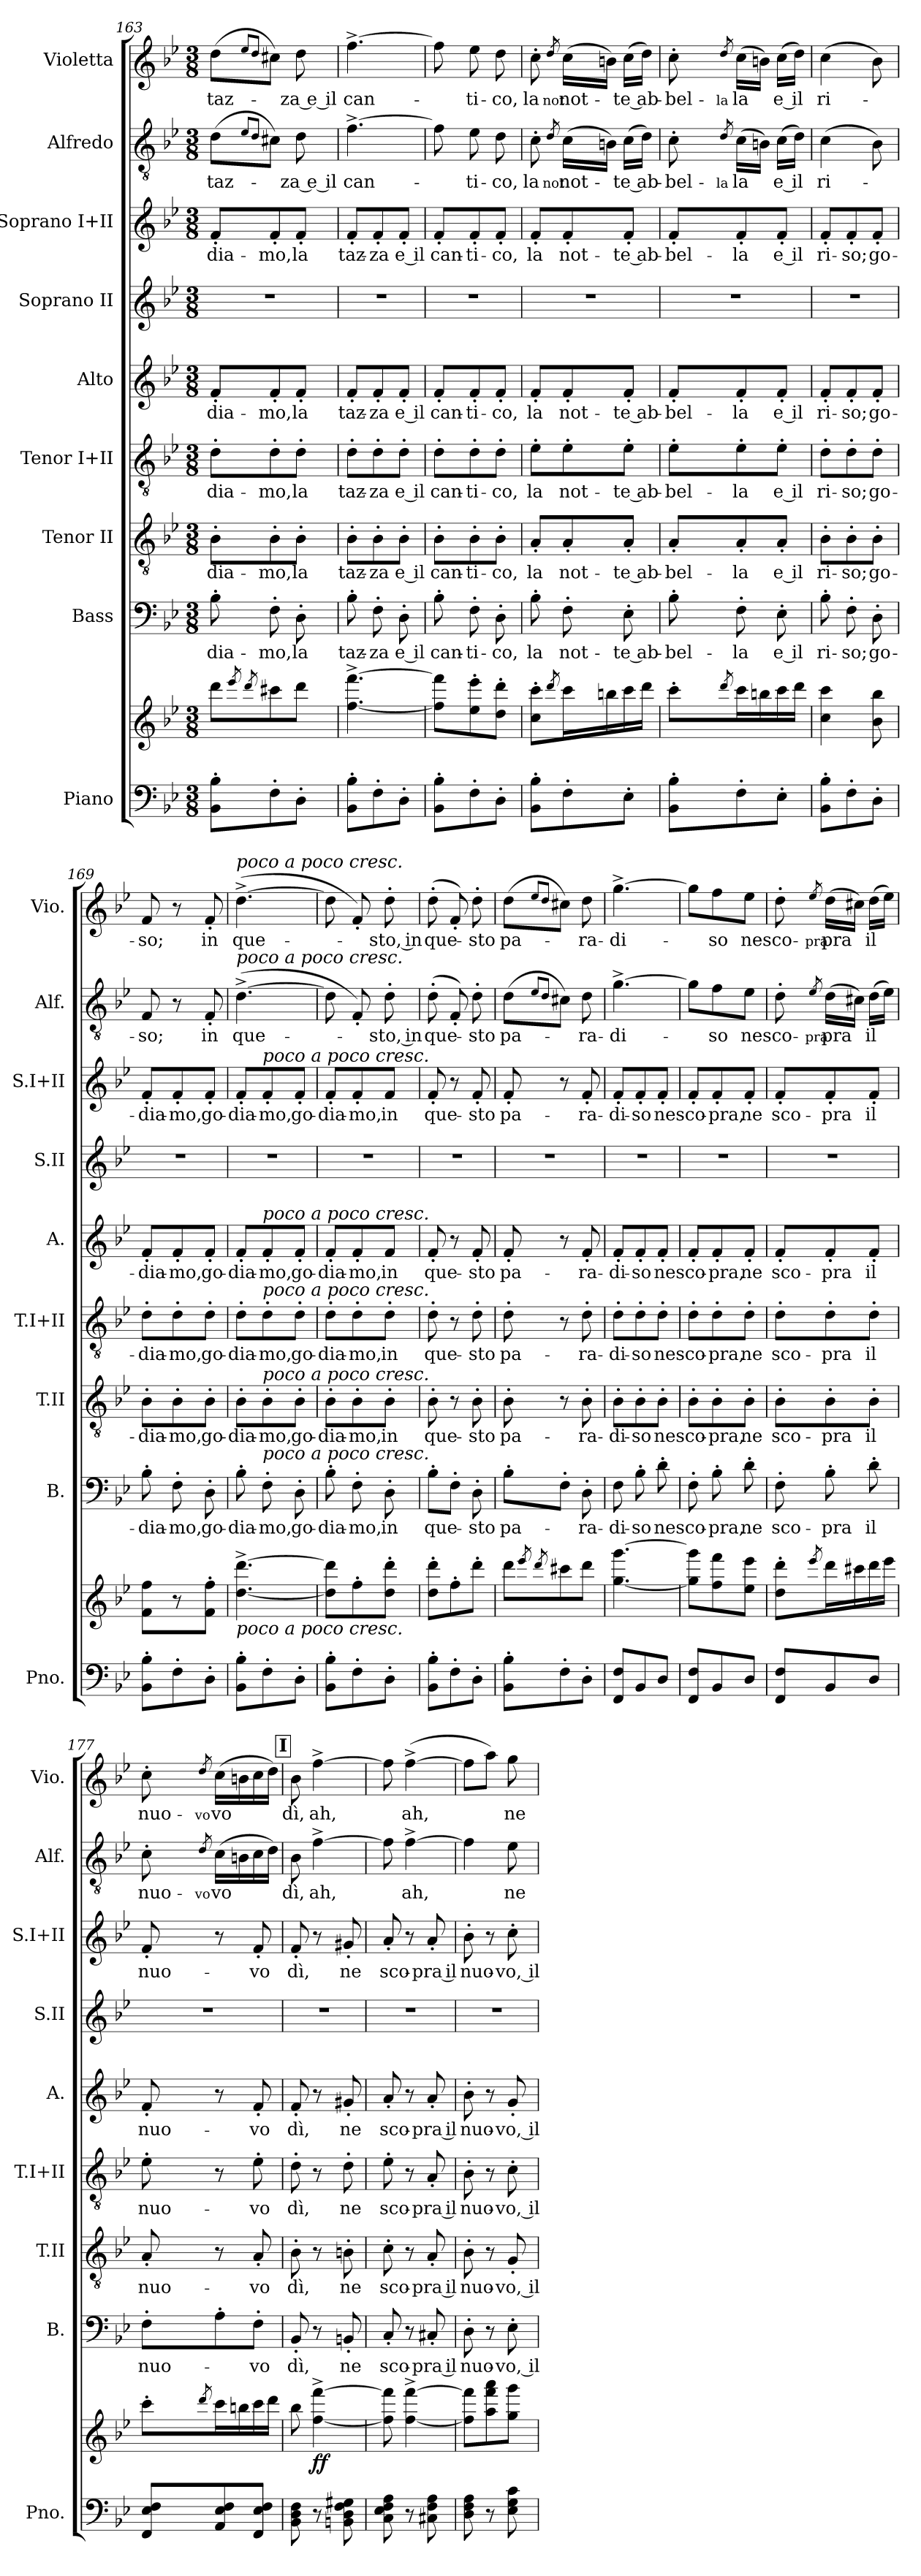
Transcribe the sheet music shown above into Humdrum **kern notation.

**kern	**kern	**dynam	**kern	**text	**kern	**text	**kern	**text	**kern	**text	**kern	**kern	**text	**kern	**text	**kern	**text
*part9	*part9	*part9	*part8	*part8	*part7	*part7	*part6	*part6	*part5	*part5	*part4	*part3	*part3	*part2	*part2	*part1	*part1
*staff10	*staff9	*staff9/10	*staff8	*staff8	*staff7	*staff7	*staff6	*staff6	*staff5	*staff5	*staff4	*staff3	*staff3	*staff2	*staff2	*staff1	*staff1
*I"Piano	*	*	*I"Bass	*	*I"Tenor II	*	*I"Tenor I+II	*	*I"Alto	*	*I"Soprano II	*I"Soprano I+II	*	*I"Alfredo	*	*I"Violetta	*
*I'Pno.	*	*	*I'B.	*	*I'T.II	*	*I'T.I+II	*	*I'A.	*	*I'S.II	*I'S.I+II	*	*I'Alf.	*	*I'Vio.	*
*clefF4	*clefG2	*	*clefF4	*	*clefGv2	*	*clefGv2	*	*clefG2	*	*clefG2	*clefG2	*	*clefGv2	*	*clefG2	*
*k[b-e-]	*k[b-e-]	*	*k[b-e-]	*	*k[b-e-]	*	*k[b-e-]	*	*k[b-e-]	*	*k[b-e-]	*k[b-e-]	*	*k[b-e-]	*	*k[b-e-]	*
*M3/8	*M3/8	*	*M3/8	*	*M3/8	*	*M3/8	*	*M3/8	*	*M3/8	*M3/8	*	*M3/8	*	*M3/8	*
=163	=163	=163	=163	=163	=163	=163	=163	=163	=163	=163	=163	=163	=163	=163	=163	=163	=163
8BB-\' 8B-\'L	8ddd\L	.	8B-'\	-dia-	8B-'\L	-dia-	8d'\L	-dia-	8f'/L	-dia-	4.r	8f'/L	-dia-	(8d\L	taz-	(8dd\L	taz-
.	8qeee-/	.	.	.	.	.	.	.	.	.	.	.	.	8qe-/L	.	8qee-/L	.
.	8qddd/	.	.	.	.	.	.	.	.	.	.	.	.	8qd/J	.	8qdd/J	.
8F'\	8ccc#X\	.	8F'\	-mo,	8B-'\	-mo,	8d'\	-mo,	8f'/	-mo,	.	8f'/	-mo,	8c#X\J)	.	8cc#X\J)	.
8D'\J	8ddd\J	.	8D'\	la	8B-'\J	la	8d'\J	la	8f'/J	la	.	8f'/J	la	8d\	za e il	8dd\	za e il
=164	=164	=164	=164	=164	=164	=164	=164	=164	=164	=164	=164	=164	=164	=164	=164	=164	=164
8BB-\' 8B-\'L	[4.ff\^ [4.fff\^	.	8B-'\	taz-	8B-'\L	taz-	8d'\L	taz-	8f'/L	taz-	4.r	8f'/L	taz-	[4.f^\	can-	[4.ff^\	can-
8F'\	.	.	8F'\	-za	8B-'\	-za	8d'\	-za	8f'/	-za	.	8f'/	-za	.	.	.	.
8D'\J	.	.	8D'\	e il	8B-'\J	e il	8d'\J	e il	8f'/J	e il	.	8f'/J	e il	.	.	.	.
=165	=165	=165	=165	=165	=165	=165	=165	=165	=165	=165	=165	=165	=165	=165	=165	=165	=165
8BB-\' 8B-\'L	8ff\] 8fff\]L	.	8B-'\	can-	8B-'\L	can-	8d'\L	can-	8f'/L	can-	4.r	8f'/L	can-	8f\]	.	8ff\]	.
8F'\	8ee-\' 8eee-\'	.	8F'\	-ti-	8B-'\	-ti-	8d'\	-ti-	8f'/	-ti-	.	8f'/	-ti-	8e-\	-ti-	8ee-\	-ti-
8D'\J	8dd\' 8ddd\'J	.	8D'\	-co,	8B-'\J	-co,	8d'\J	-co,	8f'/J	-co,	.	8f'/J	-co,	8d\	-co,	8dd\	-co,
!!LO:PB:g=z
=166	=166	=166	=166	=166	=166	=166	=166	=166	=166	=166	=166	=166	=166	=166	=166	=166	=166
8BB-\' 8B-\'L	8cc\' 8ccc\'L	.	8B-'\	la	8A'/L	la	8e-'\L	la	8f'/L	la	4.r	8f'/L	la	8c'\	la	8cc'\	la
.	8qddd/	.	.	.	.	.	.	.	.	.	.	.	.	8qd/	not-	8qdd/	not-
8F'\	16ccc\L	.	8F'\	not-	8A'/	not-	8e-'\	not-	8f'/	not-	.	8f'/	not-	(16c\LL	not-	(16cc\LL	not-
.	16bbn\	.	.	.	.	.	.	.	.	.	.	.	.	16Bn\JJ)	.	16bn\JJ)	.
8E-'\J	16ccc\	.	8E-'\	te ab-	8A'/J	te ab-	8e-'\J	te ab-	8f'/J	te ab-	.	8f'/J	te ab-	(16c\LL	te ab-	(16cc\LL	te ab-
.	16ddd\JJ	.	.	.	.	.	.	.	.	.	.	.	.	16d\JJ)	.	16dd\JJ)	.
=167	=167	=167	=167	=167	=167	=167	=167	=167	=167	=167	=167	=167	=167	=167	=167	=167	=167
8BB-\' 8B-\'L	8ccc'\L	.	8B-'\	-bel-	8A'/L	-bel-	8e-'\L	-bel-	8f'/L	-bel-	4.r	8f'/L	-bel-	8c'\	-bel-	8cc'\	-bel-
.	8qddd/	.	.	.	.	.	.	.	.	.	.	.	.	8qd/	-la	8qdd/	-la
8F'\	16ccc\L	.	8F'\	-la	8A'/	-la	8e-'\	-la	8f'/	-la	.	8f'/	-la	(16c\LL	-la	(16cc\LL	-la
.	16bbn\	.	.	.	.	.	.	.	.	.	.	.	.	16Bn\JJ)	.	16bn\JJ)	.
8E-'\J	16ccc\	.	8E-'\	e il	8A'/J	e il	8e-'\J	e il	8f'/J	e il	.	8f'/J	e il	(16c\LL	e il	(16cc\LL	e il
.	16ddd\JJ	.	.	.	.	.	.	.	.	.	.	.	.	16d\JJ)	.	16dd\JJ)	.
=168	=168	=168	=168	=168	=168	=168	=168	=168	=168	=168	=168	=168	=168	=168	=168	=168	=168
8BB-\' 8B-\'L	4cc\ 4ccc\	.	8B-'\	ri-	8B-'\L	ri-	8d'\L	ri-	8f'/L	ri-	4.r	8f'/L	ri-	(4c\	ri-	(4cc\	ri-
8F'\	.	.	8F'\	-so;	8B-'\	-so;	8d'\	-so;	8f'/	-so;	.	8f'/	-so;	.	.	.	.
8D'\J	8b-\ 8bb-\	.	8D'\	go-	8B-'\J	go-	8d'\J	go-	8f'/J	go-	.	8f'/J	go-	8B-\)	.	8b-\)	.
=169	=169	=169	=169	=169	=169	=169	=169	=169	=169	=169	=169	=169	=169	=169	=169	=169	=169
8BB-\' 8B-\'L	8f\ 8ff\L	.	8B-'\	-dia-	8B-'\L	-dia-	8d'\L	-dia-	8f'/L	-dia-	4.r	8f'/L	-dia-	8F/	-so;	8f/	-so;
8F'\	8r	.	8F'\	-mo,	8B-'\	-mo,	8d'\	-mo,	8f'/	-mo,	.	8f'/	-mo,	8r	.	8r	.
8D'\J	8f\' 8ff\'J	.	8D'\	go-	8B-'\J	go-	8d'\J	go-	8f'/J	go-	.	8f'/J	go-	8F'/	in	8f'/	in
=170	=170	=170	=170	=170	=170	=170	=170	=170	=170	=170	=170	=170	=170	=170	=170	=170	=170
!	!	!	!	!	!	!	!	!	!	!	!	!	!	!	!	!LO:TX:a:i:t=poco a poco cresc.	!
!	!	!	!	!	!	!	!	!	!	!	!	!	!	!LO:TX:a:i:t=poco a poco cresc.	!	!	!
!	!LO:TX:b:i:t=poco a poco cresc.	!	!	!	!	!	!	!	!	!	!	!	!	!	!	!	!
8BB-\' 8B-\'L	[4.dd\^ [4.ddd\^	.	8B-'\	-dia-	8B-'\L	-dia-	8d'\L	-dia-	8f'/L	-dia-	4.r	8f'/L	-dia-	([4.d^\	que-	([4.dd^\	que-
!	!	!	!	!	!	!	!	!	!	!	!	!LO:TX:a:i:t=poco a poco cresc.	!	!	!	!	!
!	!	!	!	!	!	!	!	!	!LO:TX:a:i:t=poco a poco cresc.	!	!	!	!	!	!	!	!
!	!	!	!	!	!	!	!LO:TX:a:i:t=poco a poco cresc.	!	!	!	!	!	!	!	!	!	!
!	!	!	!	!	!LO:TX:a:i:t=poco a poco cresc.	!	!	!	!	!	!	!	!	!	!	!	!
!	!	!	!LO:TX:a:i:t=poco a poco cresc.	!	!	!	!	!	!	!	!	!	!	!	!	!	!
8F'\	.	.	8F'\	-mo,	8B-'\	-mo,	8d'\	-mo,	8f'/	-mo,	.	8f'/	-mo,	.	.	.	.
8D'\J	.	.	8D'\	go-	8B-'\J	go-	8d'\J	go-	8f'/J	go-	.	8f'/J	go-	.	.	.	.
=171	=171	=171	=171	=171	=171	=171	=171	=171	=171	=171	=171	=171	=171	=171	=171	=171	=171
8BB-\' 8B-\'L	8dd\] 8ddd\]L	.	8B-'\	-dia-	8B-'\L	-dia-	8d'\L	-dia-	8f'/L	-dia-	4.r	8f'/L	-dia-	8d\]	.	8dd\]	.
8F'\	8ff'\	.	8F'\	-mo,	8B-'\	-mo,	8d'\	-mo,	8f'/	-mo,	.	8f'/	-mo,	8F'/)	.	8f'/)	.
8D'\J	8dd\' 8ddd\'J	.	8D'\	in	8B-'\J	in	8d'\J	in	8f/J	in	.	8f/J	in	8d'\	sto, in	8dd'\	sto, in
!!LO:LB:g=z
=172	=172	=172	=172	=172	=172	=172	=172	=172	=172	=172	=172	=172	=172	=172	=172	=172	=172
8BB-\' 8B-\'L	8dd\' 8ddd\'L	.	8B-'\L	que-	8B-'\	que-	8d'\	que-	8f'/	que-	4.r	8f'/	que-	(8d'\	que-	(8dd'\	que-
8F'\	8ff'\	.	8F'\J	.	8r	.	8r	.	8r	.	.	8r	.	8F'/)	.	8f'/)	.
8D'\J	8ddd'\J	.	8D'\	-sto	8B-'\	-sto	8d'\	-sto	8f'/	-sto	.	8f'/	-sto	8d'\	-sto	8dd'\	-sto
=173	=173	=173	=173	=173	=173	=173	=173	=173	=173	=173	=173	=173	=173	=173	=173	=173	=173
8BB-\' 8B-\'L	8ddd\L	.	8B-'\L	pa-	8B-'\	pa-	8d'\	pa-	8f'/	pa-	4.r	8f'/	pa-	(8d\L	pa-	(8dd\L	pa-
.	8qeee-/	.	.	.	.	.	.	.	.	.	.	.	.	8qe-/L	.	8qee-/L	.
.	8qddd/	.	.	.	.	.	.	.	.	.	.	.	.	8qd/J	.	8qdd/J	.
8F'\	8ccc#X\	.	8F'\J	.	8r	.	8r	.	8r	.	.	8r	.	8c#X\J)	.	8cc#X\J)	.
8D'\J	8ddd\J	.	8D'\	-ra-	8B-'\	-ra-	8d'\	-ra-	8f'/	-ra-	.	8f'/	-ra-	8d\	-ra-	8dd\	-ra-
=174	=174	=174	=174	=174	=174	=174	=174	=174	=174	=174	=174	=174	=174	=174	=174	=174	=174
8FF/ 8F/L	[4.gg\ [4.ggg\	.	8F\	-di-	8B-'\L	-di-	8d'\L	-di-	8f'/L	-di-	4.r	8f'/L	-di-	[4.g^\	-di-	[4.gg^\	-di-
8BB-/	.	.	8B-'\	-so	8B-'\	-so	8d'\	-so	8f'/	-so	.	8f'/	-so	.	.	.	.
8D\J	.	.	8d'\	ne	8B-'\J	ne	8d'\J	ne	8f'/J	ne	.	8f'/J	ne	.	.	.	.
=175	=175	=175	=175	=175	=175	=175	=175	=175	=175	=175	=175	=175	=175	=175	=175	=175	=175
8FF/ 8F/L	8gg\] 8ggg\]L	.	8F'\	sco-	8B-'\L	sco-	8d'\L	sco-	8f'/L	sco-	4.r	8f'/L	sco-	8g\L]	.	8gg\L]	.
8BB-/	8ff\ 8fff\	.	8B-'\	-pra,	8B-'\	-pra,	8d'\	-pra,	8f'/	-pra,	.	8f'/	-pra,	8f\	-so	8ff\	-so
8D\J	8ee-\ 8eee-\J	.	8d'\	ne	8B-'\J	ne	8d'\J	ne	8f'/J	ne	.	8f'/J	ne	8e-\J	ne	8ee-\J	ne
=176	=176	=176	=176	=176	=176	=176	=176	=176	=176	=176	=176	=176	=176	=176	=176	=176	=176
8FF/ 8F/L	8dd\' 8ddd\'L	.	8F'\	sco-	8B-'\L	sco-	8d'\L	sco-	8f'/L	sco-	4.r	8f'/L	sco-	8d'\	sco-	8dd'\	sco-
.	8qeee-/	.	.	.	.	.	.	.	.	.	.	.	.	8qe-/	-pra	8qee-/	-pra
8BB-/	16ddd\L	.	8B-'\	-pra	8B-'\	-pra	8d'\	-pra	8f'/	-pra	.	8f'/	-pra	(16d\LL	-pra	(16dd\LL	-pra
.	16ccc#X\	.	.	.	.	.	.	.	.	.	.	.	.	16c#X\JJ)	.	16cc#X\JJ)	.
8D\J	16ddd\	.	8d'\	il	8B-'\J	il	8d'\J	il	8f'/J	il	.	8f'/J	il	(16d\LL	il	(16dd\LL	il
.	16eee-\JJ	.	.	.	.	.	.	.	.	.	.	.	.	16e-\JJ)	.	16ee-\JJ)	.
=177	=177	=177	=177	=177	=177	=177	=177	=177	=177	=177	=177	=177	=177	=177	=177	=177	=177
8FF/ 8E-/ 8F/L	8ccc'\L	.	8F'\L	nuo-	8A'/	nuo-	8e-'\	nuo-	8f'/	nuo-	4.r	8f'/	nuo-	8c'\	nuo-	8cc'\	nuo-
.	8qddd/	.	.	.	.	.	.	.	.	.	.	.	.	8qd/	-vo	8qdd/	-vo
8AA/ 8E-/ 8F/	16ccc\L	.	8A'\	.	8r	.	8r	.	8r	.	.	8r	.	(16c\LL	-vo	(16cc\LL	-vo
.	16bbn\	.	.	.	.	.	.	.	.	.	.	.	.	16Bn\	.	16bn\	.
8FF/ 8E-/ 8F/J	16ccc\	.	8F'\J	-vo	8A'/	-vo	8e-'\	-vo	8f'/	-vo	.	8f'/	-vo	16c\	.	16cc\	.
.	16ddd\JJ	.	.	.	.	.	.	.	.	.	.	.	.	16d\JJ)	.	16dd\JJ)	.
!!LO:REH:place=s1:a:B:fs=14:t=I
=178	=178	=178	=178	=178	=178	=178	=178	=178	=178	=178	=178	=178	=178	=178	=178	=178	=178
8BB-\ 8D\ 8F\	8bb-\	.	8BB-'/	dì,	8B-'\	dì,	8d'\	dì,	8f'/	dì,	4.r	8f'/	dì,	8B-\	dì,	8b-\	dì,
!	!	!LO:DY:b	!	!	!	!	!	!	!	!	!	!	!	!	!	!	!
8r	[4ff\^ [4fff\^	ff	8r	.	8r	.	8r	.	8r	.	.	8r	.	[4f^\	ah,	[4ff^\	ah,
8BBn\ 8D\ 8F\ 8G#X\	.	.	8BBn'/	ne	8Bn'\	ne	8d'\	ne	8g#X'/	ne	.	8g#X'/	ne	.	.	.	.
!!LO:PB:g=z
=179	=179	=179	=179	=179	=179	=179	=179	=179	=179	=179	=179	=179	=179	=179	=179	=179	=179
8C\ 8E-\ 8F\ 8A\	8ff\] 8fff\]	.	8C'/	sco-	8c'\	sco-	8e-'\	sco-	8a'/	sco-	4.r	8a'/	sco-	8f\]	.	8ff\]	.
8r	[4ff\^ [4fff\^	.	8r	.	8r	.	8r	.	8r	.	.	8r	.	[4f^\	ah,	([4ff^\	ah,
8C#X\ 8F\ 8A\	.	.	8C#X'/	pra il	8A'/	pra il	8A'/	pra il	8a'/	pra il	.	8a'/	pra il	.	.	.	.
=180	=180	=180	=180	=180	=180	=180	=180	=180	=180	=180	=180	=180	=180	=180	=180	=180	=180
8D\ 8F\ 8A\	8ff\] 8fff\]L	.	8D'\	nuo-	8B-'\	nuo-	8B-'\	nuo-	8b-'\	nuo-	4.r	8b-'\	nuo-	4f\]	.	8ff\L]	.
8r	8aa\ 8fff\ 8aaa\	.	8r	.	8r	.	8r	.	8r	.	.	8r	.	.	.	8aa\J)	.
8E-\ 8G\ 8c\	8gg\ 8ggg\J	.	8E-'\	vo, il	8G'/	vo, il	8c'\	vo, il	8g'/	vo, il	.	8cc'\	vo, il	8e-\	ne	8gg\	ne
=	=	=	=	=	=	=	=	=	=	=	=	=	=	=	=	=	=
*-	*-	*-	*-	*-	*-	*-	*-	*-	*-	*-	*-	*-	*-	*-	*-	*-	*-
